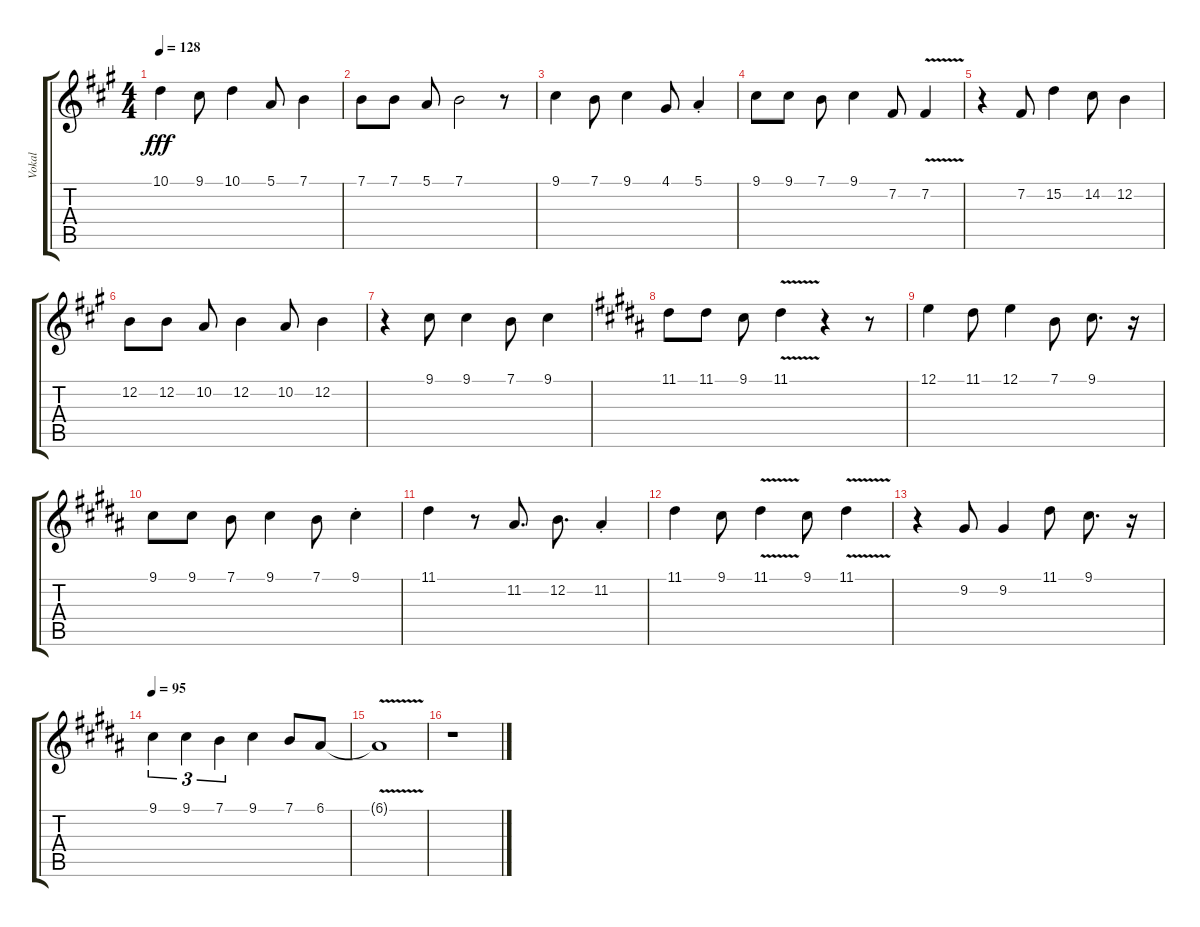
\track ("Vokal" "Vokal") {instrument flute}
\staff {score tabs}
\tuning (E4 B3 G3 D3 A2 E2) {hide}
\ts (4 4)
\tempo 128
\clef g2
\ks f#minor
10.1.4{dy fff} 9.1.8 10.1.4 5.1.8 7.1.4 |
7.1.8 7.1.8 5.1.8 7.1{be (hold 0 0 60 0)}.2 r.8 |
9.1.4 7.1.8 9.1.4 4.1.8 5.1{st}.4 |
9.1.8 9.1.8 7.1.8 9.1.4 7.2.8 7.2{v}.4 |
r.4 7.2.8 15.2.4 14.2.8 12.2.4 |
12.2.8 12.2.8 10.2.8 12.2.4 10.2.8 12.2.4 |
r.4 9.1.8 9.1.4 7.1.8 9.1.4 |
\ks g#minor
11.1.8{volume 14} 11.1.8 9.1.8 11.1{be (hold 0 0 60 0) v}.4 r.4 r.8 |
12.1.4 11.1.8 12.1.4 7.1.8 9.1.8{d} r.16 |
9.1.8 9.1.8 7.1.8 9.1.4 7.1.8 9.1{st}.4 |
11.1.4 r.8 11.2.8{d} 12.2.8{d} 11.2{st}.4 |
11.1.4 9.1.8 11.1{v}.4 9.1.8 11.1{v}.4 |
r.4 9.2.8 9.2.4 11.1.8 9.1{be (hold 0 0 60 0)}.8{d} r.16 |
\tempo 95
9.1.4{tu (3 2)} 9.1.4{tu (3 2)} 7.1.4{tu (3 2)} 9.1.4 7.1.8 6.1.8 |
6.1{v t}.1 |
r.1
